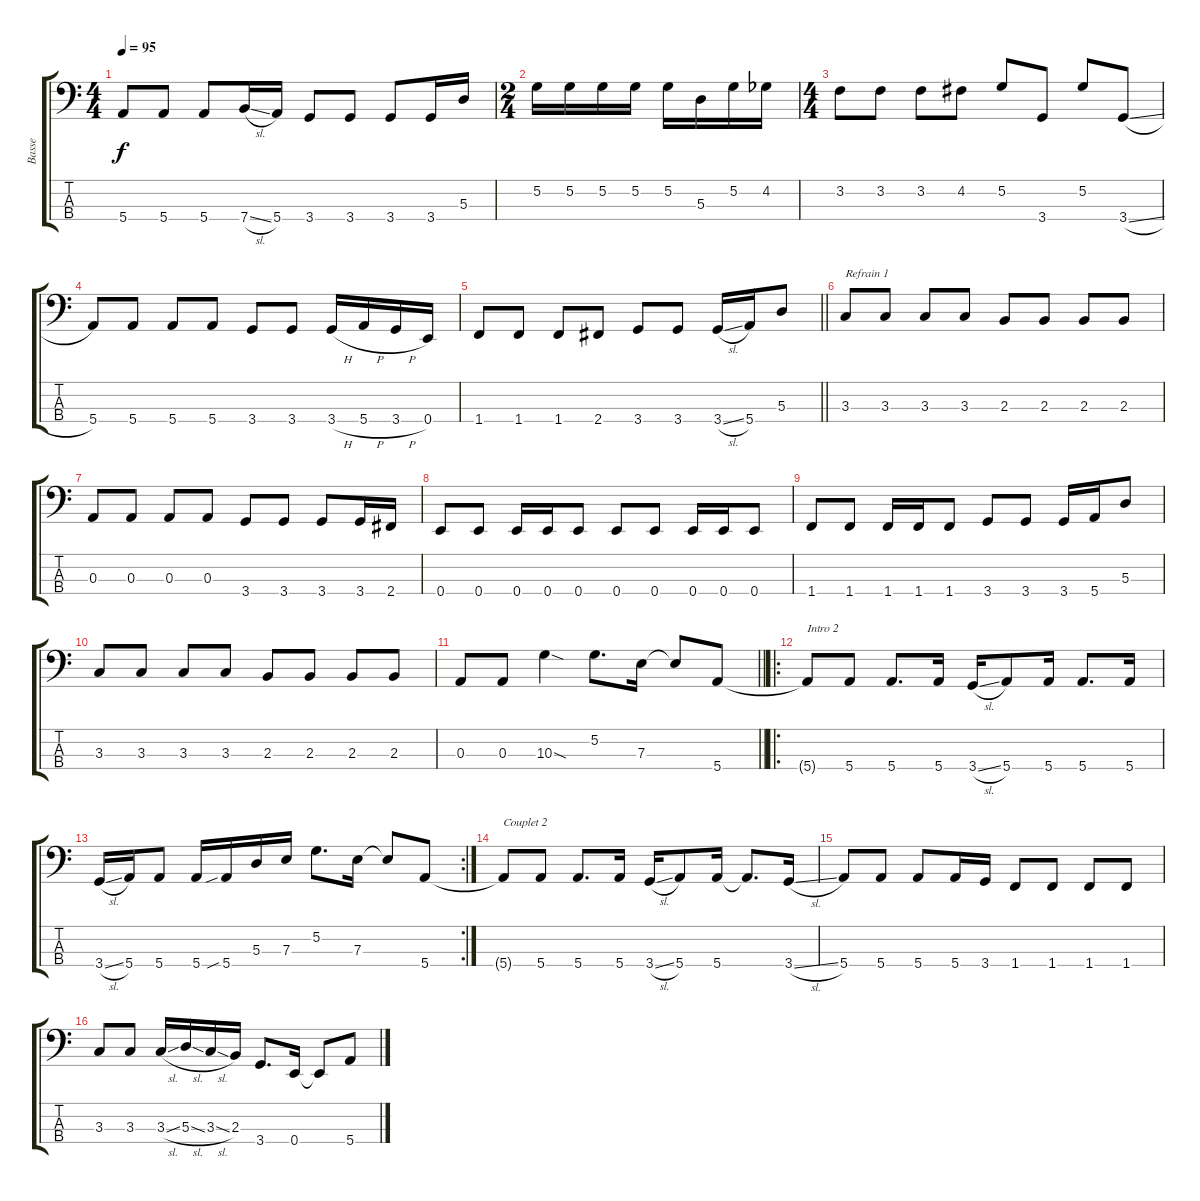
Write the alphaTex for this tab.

\track ("Basse" "Basse") {instrument electricbassfinger}
\staff {score tabs}
\tuning (G2 D2 A1 E1) {hide}
\ts (4 4)
\tempo 95
\clef f4
\ks c
5.4.8{dy f} 5.4.8 5.4.8 7.4{sl}.16 5.4.16 3.4.8 3.4.8 3.4.8 3.4.16 5.3.16 |
\ts (2 4)
5.2.16 5.2.16 5.2.16 5.2.16 5.2.16 5.3.16 5.2.16 4.2{acc b}.16 |
\ts (4 4)
3.2.8 3.2.8 3.2.8 4.2.8 5.2.8 3.4.8 5.2.8 3.4{sl}.8 |
5.4.8 5.4.8 5.4.8 5.4.8 3.4.8 3.4.8 3.4{h}.16 5.4{h}.16 3.4{h}.16 0.4.16 |
\barLineRight lightlight
1.4.8 1.4.8 1.4.8 2.4.8 3.4.8 3.4.8 3.4{sl}.16 5.4.16 5.3.8 |
3.3.8{txt "Refrain 1"} 3.3.8 3.3.8 3.3.8 2.3.8 2.3.8 2.3.8 2.3.8 |
0.3.8 0.3.8 0.3.8 0.3.8 3.4.8 3.4.8 3.4.8 3.4.16 2.4.16 |
0.4.8 0.4.8 0.4.16 0.4.16 0.4.8 0.4.8 0.4.8 0.4.16 0.4.16 0.4.8 |
1.4.8 1.4.8 1.4.16 1.4.16 1.4.8 3.4.8 3.4.8 3.4.16 5.4.16 5.3.8 |
3.3.8 3.3.8 3.3.8 3.3.8 2.3.8 2.3.8 2.3.8 2.3.8 |
\barLineRight lightlight
0.3.8 0.3.8 10.3{sod}.4 5.2.8{d} 7.3.16 7.3{t}.8 5.4.8 |
\ro
5.4{t}.8{txt "Intro 2"} 5.4.8 5.4.8{d} 5.4.16 3.4{sl}.16 5.4.8 5.4.16 5.4.8{d} 5.4.16 |
\rc 2
3.4{sl}.16 5.4.16 5.4.8 5.4.16 5.4{sib}.16 5.3.16 7.3.16 5.2.8{d} 7.3.16 7.3{t}.8 5.4.8 |
5.4{t}.8{txt "Couplet 2"} 5.4.8 5.4.8{d} 5.4.16 3.4{sl}.16 5.4.8 5.4.16 5.4{t}.8{d} 3.4{sl}.16 |
5.4.8 5.4.8 5.4.8 5.4.16 3.4.16 1.4.8 1.4.8 1.4.8 1.4.8 |
3.3.8 3.3.8 3.3{sl}.16 5.3{sl}.16 3.3{sl}.16 2.3.16 3.4.8{d} 0.4.16 0.4{t}.8 5.4.8
